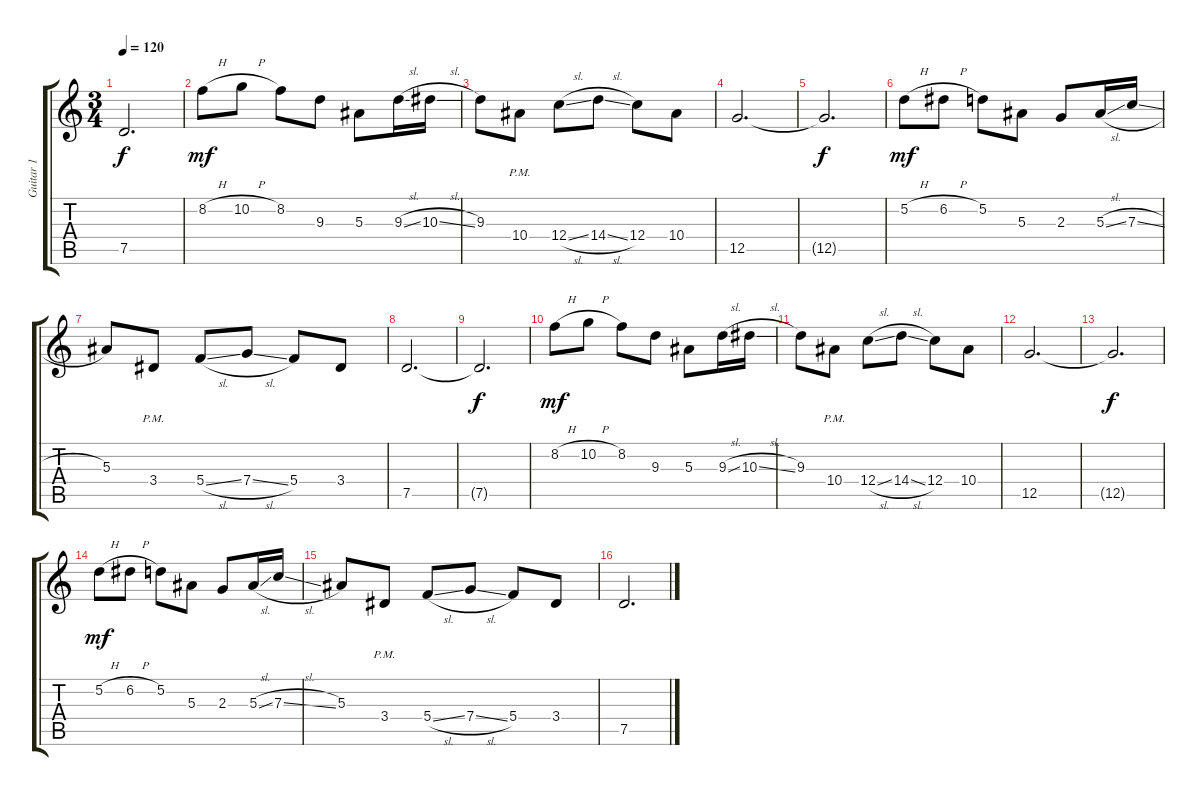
\track ("Guitar 1" "Guitar 1") {instrument distortionguitar}
\staff {score tabs}
\tuning (D4 A3 F3 C3 G2 C2) {hide}
\ts (3 4)
\tempo 120
\clef g2
\ks c
7.5{t}.2{d dy f} |
8.2{h}.8{dy mf} 10.2{h}.8 8.2.8 9.3.8 5.3.8 9.3{sl}.16 10.3{sl}.16 |
9.3.8 10.4{pm}.8 12.4{sl}.8 14.4{sl}.8 12.4.8 10.4.8 |
12.5.2{d} |
12.5{t}.2{d dy f} |
5.2{h}.8{dy mf} 6.2{h}.8 5.2.8 5.3.8 2.3.8 5.3{sl}.16 7.3{sl}.16 |
5.3.8 3.4{pm}.8 5.4{sl}.8 7.4{sl}.8 5.4.8 3.4.8 |
7.5.2{d} |
7.5{t}.2{d dy f} |
8.2{h}.8{dy mf} 10.2{h}.8 8.2.8 9.3.8 5.3.8 9.3{sl}.16 10.3{sl}.16 |
9.3.8 10.4{pm}.8 12.4{sl}.8 14.4{sl}.8 12.4.8 10.4.8 |
12.5.2{d} |
12.5{t}.2{d dy f} |
5.2{h}.8{dy mf} 6.2{h}.8 5.2.8 5.3.8 2.3.8 5.3{sl}.16 7.3{sl}.16 |
5.3.8 3.4{pm}.8 5.4{sl}.8 7.4{sl}.8 5.4.8 3.4.8 |
7.5.2{d}
